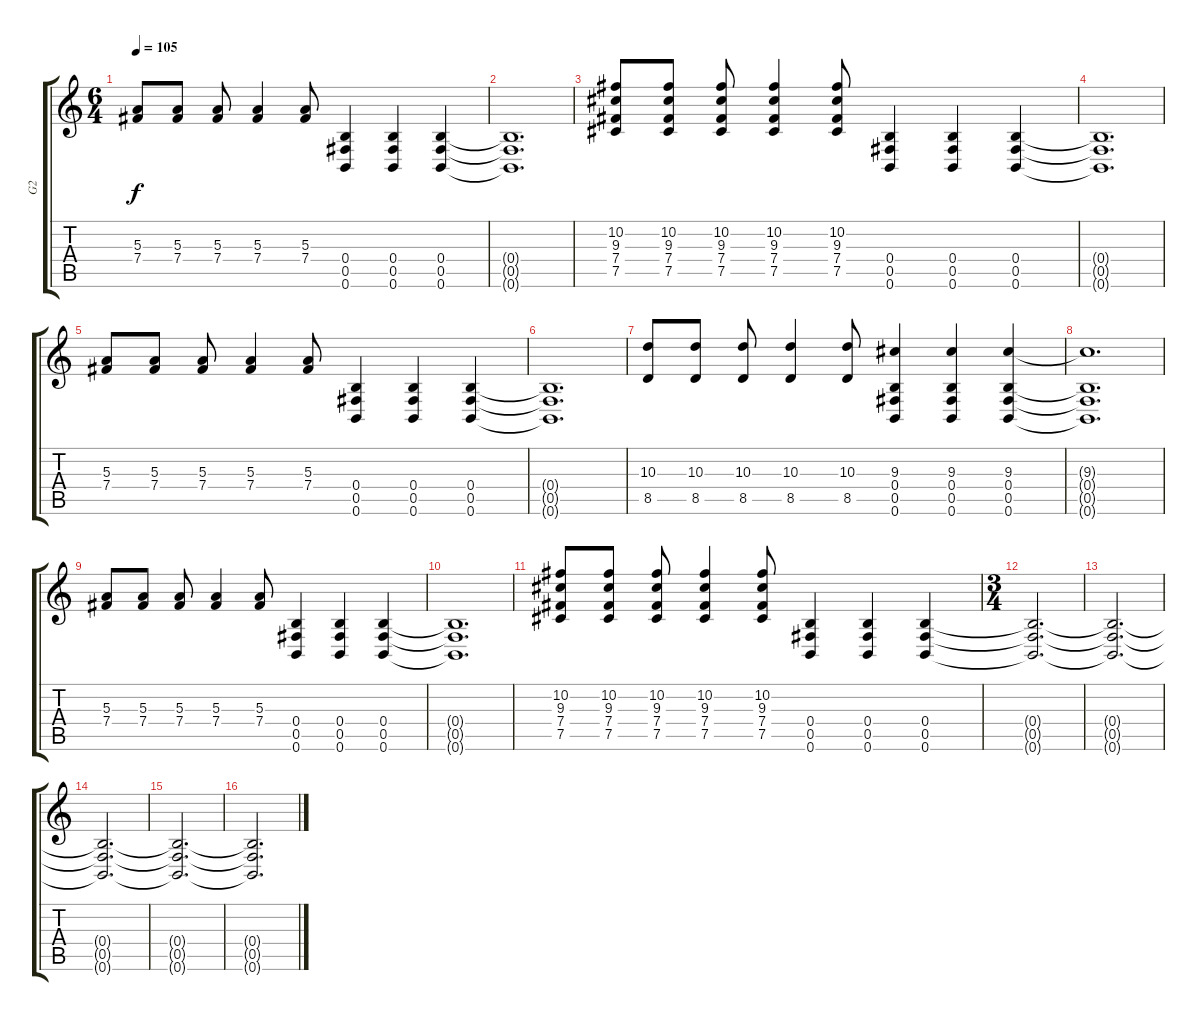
\track ("G2" "G2") {instrument distortionguitar}
\staff {score tabs}
\tuning (Db4 Ab3 E3 B2 Gb2 B1) {hide}
\ts (6 4)
\tempo 105
\clef g2
\ks c
(5.3 7.4).8{dy f} (5.3 7.4).8 (5.3 7.4).8 (5.3 7.4).4 (5.3 7.4).8 (0.4 0.5 0.6).4 (0.4 0.5 0.6).4 (0.4 0.5 0.6).4 |
(0.4{t} 0.5{t} 0.6{t}).1{d} |
(10.2 9.3 7.4 7.5).8 (10.2 9.3 7.4 7.5).8 (10.2 9.3 7.4 7.5).8 (10.2 9.3 7.4 7.5).4 (10.2 9.3 7.4 7.5).8 (0.4 0.5 0.6).4 (0.4 0.5 0.6).4 (0.4 0.5 0.6).4 |
(0.4{t} 0.5{t} 0.6{t}).1{d} |
(5.3 7.4).8 (5.3 7.4).8 (5.3 7.4).8 (5.3 7.4).4 (5.3 7.4).8 (0.4 0.5 0.6).4 (0.4 0.5 0.6).4 (0.4 0.5 0.6).4 |
(0.4{t} 0.5{t} 0.6{t}).1{d} |
(10.3 8.5).8 (10.3 8.5).8 (10.3 8.5).8 (10.3 8.5).4 (10.3 8.5).8 (9.3 0.4 0.5 0.6).4 (9.3 0.4 0.5 0.6).4 (9.3 0.4 0.5 0.6).4 |
(9.3{t} 0.4{t} 0.5{t} 0.6{t}).1{d} |
(5.3 7.4).8 (5.3 7.4).8 (5.3 7.4).8 (5.3 7.4).4 (5.3 7.4).8 (0.4 0.5 0.6).4 (0.4 0.5 0.6).4 (0.4 0.5 0.6).4 |
(0.4{t} 0.5{t} 0.6{t}).1{d} |
(10.2 9.3 7.4 7.5).8 (10.2 9.3 7.4 7.5).8 (10.2 9.3 7.4 7.5).8 (10.2 9.3 7.4 7.5).4 (10.2 9.3 7.4 7.5).8 (0.4 0.5 0.6).4 (0.4 0.5 0.6).4 (0.4 0.5 0.6).4 |
\ts (3 4)
(0.4{t} 0.5{t} 0.6{t}).2{d} |
(0.4{t} 0.5{t} 0.6{t}).2{d} |
(0.4{t} 0.5{t} 0.6{t}).2{d} |
(0.4{t} 0.5{t} 0.6{t}).2{d} |
(0.4{t} 0.5{t} 0.6{t}).2{d}
